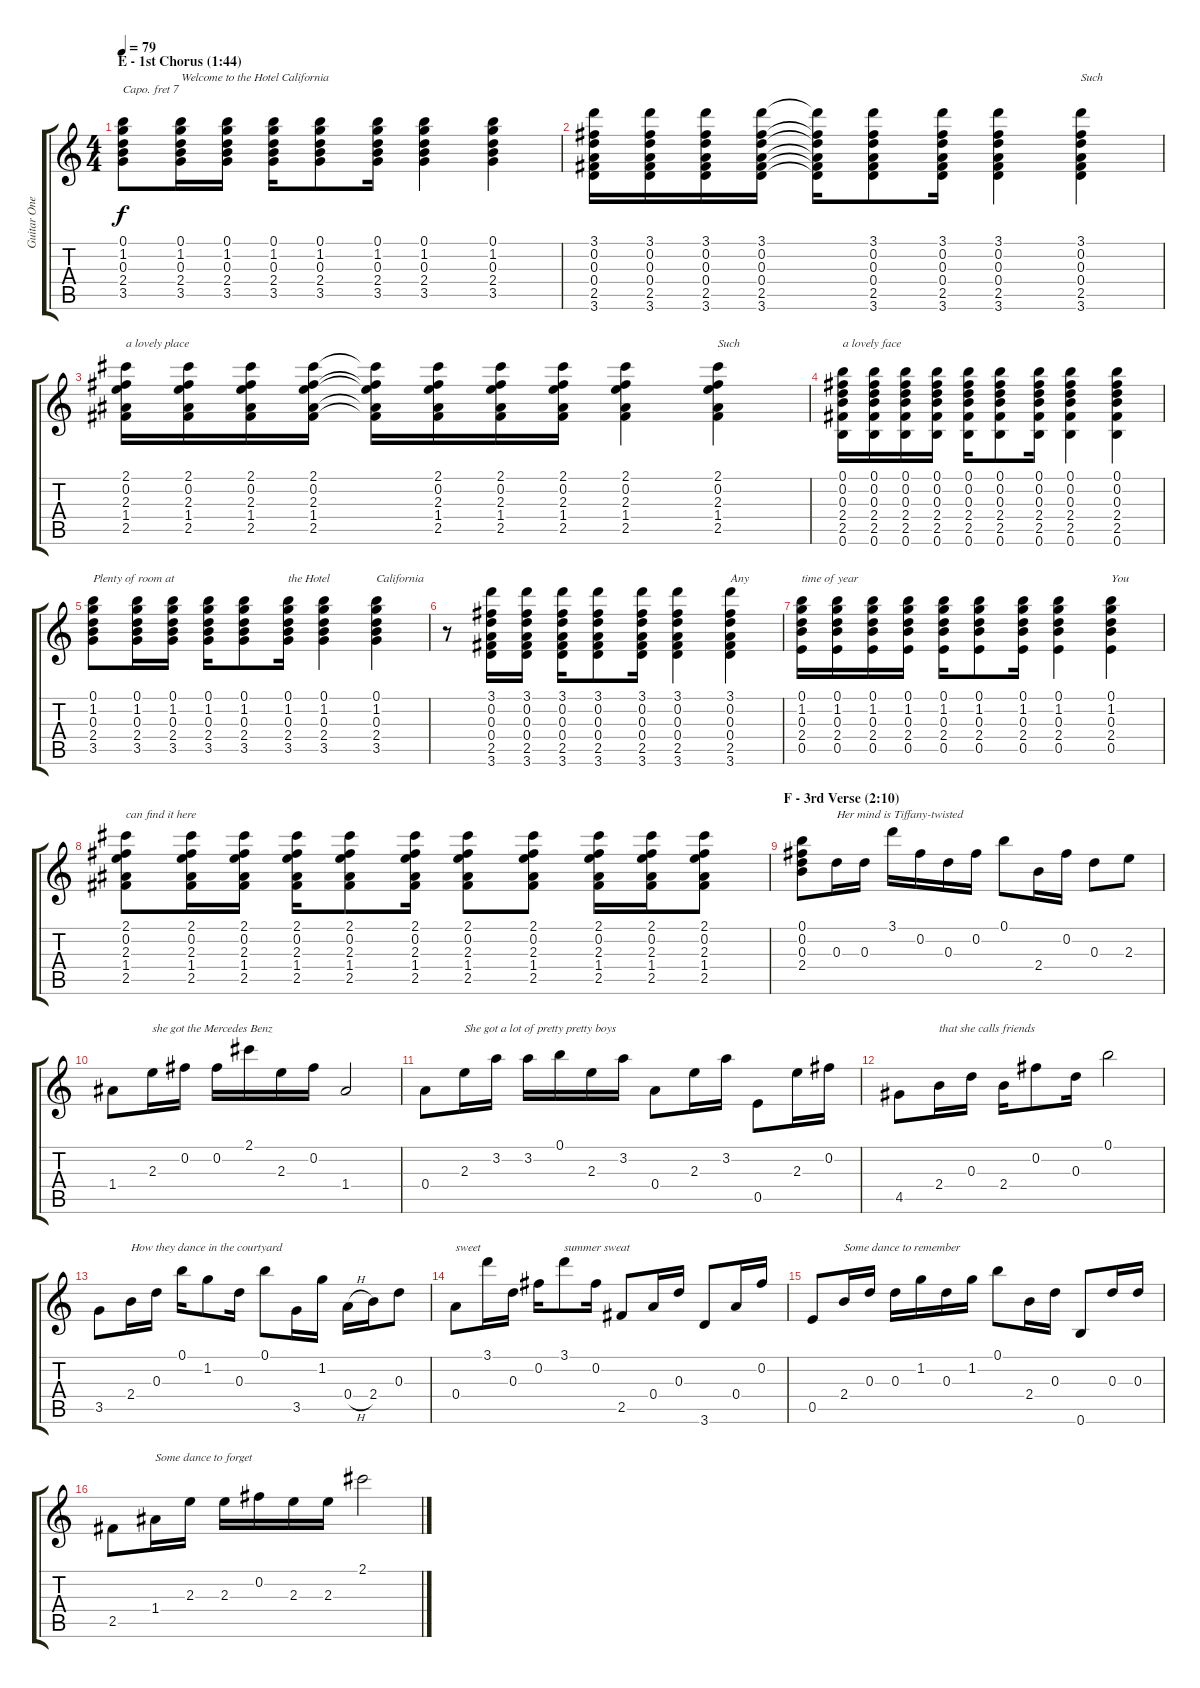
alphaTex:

\track ("Guitar One" "Guitar One") {instrument acousticguitarsteel}
\staff {score tabs}
\capo 7
\tuning (E4 B3 G3 D3 A2 E2) {hide}
\ts (4 4)
\section ("" "E - 1st Chorus (1:44)")
\tempo 79
\clef g2
\ks c
(0.1 1.2 0.3 2.4 3.5).8{dy f} (0.1 1.2 0.3 2.4 3.5).16{txt "Welcome to the Hotel California"} (0.1 1.2 0.3 2.4 3.5).16 (0.1 1.2 0.3 2.4 3.5).16 (0.1 1.2 0.3 2.4 3.5).8 (0.1 1.2 0.3 2.4 3.5).16 (0.1 1.2 0.3 2.4 3.5).4 (0.1 1.2 0.3 2.4 3.5).4 |
(3.1 0.2 0.3 0.4 2.5 3.6).16 (3.1 0.2 0.3 0.4 2.5 3.6).16 (3.1 0.2 0.3 0.4 2.5 3.6).16 (3.1 0.2 0.3 0.4 2.5 3.6).16 (3.1{t} 0.2{t} 0.3{t} 0.4{t} 2.5{t} 3.6{t}).16 (3.1 0.2 0.3 0.4 2.5 3.6).8 (3.1 0.2 0.3 0.4 2.5 3.6).16 (3.1 0.2 0.3 0.4 2.5 3.6).4 (3.1 0.2 0.3 0.4 2.5 3.6).4{txt "Such"} |
(2.1 0.2 2.3 1.4 2.5).16{txt "a lovely place"} (2.1 0.2 2.3 1.4 2.5).16 (2.1 0.2 2.3 1.4 2.5).16 (2.1 0.2 2.3 1.4 2.5).16 (2.1{t} 0.2{t} 2.3{t} 1.4{t} 2.5{t}).16 (2.1 0.2 2.3 1.4 2.5).16 (2.1 0.2 2.3 1.4 2.5).16 (2.1 0.2 2.3 1.4 2.5).16 (2.1 0.2 2.3 1.4 2.5).4 (2.1 0.2 2.3 1.4 2.5).4{txt "Such"} |
(0.1 0.2 0.3 2.4 2.5 0.6).16{txt "a lovely face"} (0.1 0.2 0.3 2.4 2.5 0.6).16 (0.1 0.2 0.3 2.4 2.5 0.6).16 (0.1 0.2 0.3 2.4 2.5 0.6).16 (0.1 0.2 0.3 2.4 2.5 0.6).16 (0.1 0.2 0.3 2.4 2.5 0.6).8 (0.1 0.2 0.3 2.4 2.5 0.6).16 (0.1 0.2 0.3 2.4 2.5 0.6).4 (0.1 0.2 0.3 2.4 2.5 0.6).4 |
(0.1 1.2 0.3 2.4 3.5).8{txt "Plenty of room at"} (0.1 1.2 0.3 2.4 3.5).16 (0.1 1.2 0.3 2.4 3.5).16 (0.1 1.2 0.3 2.4 3.5).16 (0.1 1.2 0.3 2.4 3.5).8 (0.1 1.2 0.3 2.4 3.5).16{txt "the Hotel"} (0.1 1.2 0.3 2.4 3.5).4 (0.1 1.2 0.3 2.4 3.5).4{txt "California"} |
r.8 (3.1 0.2 0.3 0.4 2.5 3.6).16 (3.1 0.2 0.3 0.4 2.5 3.6).16 (3.1 0.2 0.3 0.4 2.5 3.6).16 (3.1 0.2 0.3 0.4 2.5 3.6).8 (3.1 0.2 0.3 0.4 2.5 3.6).16 (3.1 0.2 0.3 0.4 2.5 3.6).4 (3.1 0.2 0.3 0.4 2.5 3.6).4{txt "Any"} |
(0.1 1.2 0.3 2.4 0.5).16{txt "time of year"} (0.1 1.2 0.3 2.4 0.5).16 (0.1 1.2 0.3 2.4 0.5).16 (0.1 1.2 0.3 2.4 0.5).16 (0.1 1.2 0.3 2.4 0.5).16 (0.1 1.2 0.3 2.4 0.5).8 (0.1 1.2 0.3 2.4 0.5).16 (0.1 1.2 0.3 2.4 0.5).4 (0.1 1.2 0.3 2.4 0.5).4{txt "You"} |
(2.1 0.2 2.3 1.4 2.5).8{txt "can find it here"} (2.1 0.2 2.3 1.4 2.5).16 (2.1 0.2 2.3 1.4 2.5).16 (2.1 0.2 2.3 1.4 2.5).16 (2.1 0.2 2.3 1.4 2.5).8 (2.1 0.2 2.3 1.4 2.5).16 (2.1 0.2 2.3 1.4 2.5).8 (2.1 0.2 2.3 1.4 2.5).8 (2.1 0.2 2.3 1.4 2.5).16 (2.1 0.2 2.3 1.4 2.5).16 (2.1 0.2 2.3 1.4 2.5).8 |
\section ("" "F - 3rd Verse (2:10)")
(0.1 0.2 0.3 2.4).8 0.3.16{txt "Her mind is Tiffany-twisted"} 0.3.16 3.1.16 0.2.16 0.3.16 0.2.16 0.1.8 2.4.16 0.2.16 0.3.8 2.3.8 |
1.4.8 2.3.16{txt "she got the Mercedes Benz"} 0.2.16 0.2.16 2.1.16 2.3.16 0.2.16 1.4.2 |
0.4.8 2.3.16{txt "She got a lot of pretty pretty boys"} 3.2.16 3.2.16 0.1.16 2.3.16 3.2.16 0.4.8 2.3.16 3.2.16 0.5.8 2.3.16 0.2.16 |
4.5.8 2.4.16{txt "that she calls friends"} 0.3.16 2.4.16 0.2.8 0.3.16 0.1.2 |
3.5.8 2.4.16{txt "How they dance in the courtyard"} 0.3.16 0.1.16 1.2.8 0.3.16 0.1.8 3.5.16 1.2.16 0.4{h}.16 2.4.16 0.3.8 |
0.4.8{txt "sweet"} 3.1.16 0.3.16 0.2.16 3.1.8{txt "summer sweat"} 0.2.16 2.5.8 0.4.16 0.3.16 3.6.8 0.4.16 0.2.16 |
0.5.8 2.4.16{txt "Some dance to remember"} 0.3.16 0.3.16 1.2.16 0.3.16 1.2.16 0.1.8 2.4.16 0.3.16 0.6.8 0.3.16 0.3.16 |
2.5.8 1.4.16{txt "Some dance to forget"} 2.3.16 2.3.16 0.2.16 2.3.16 2.3.16 2.1.2
